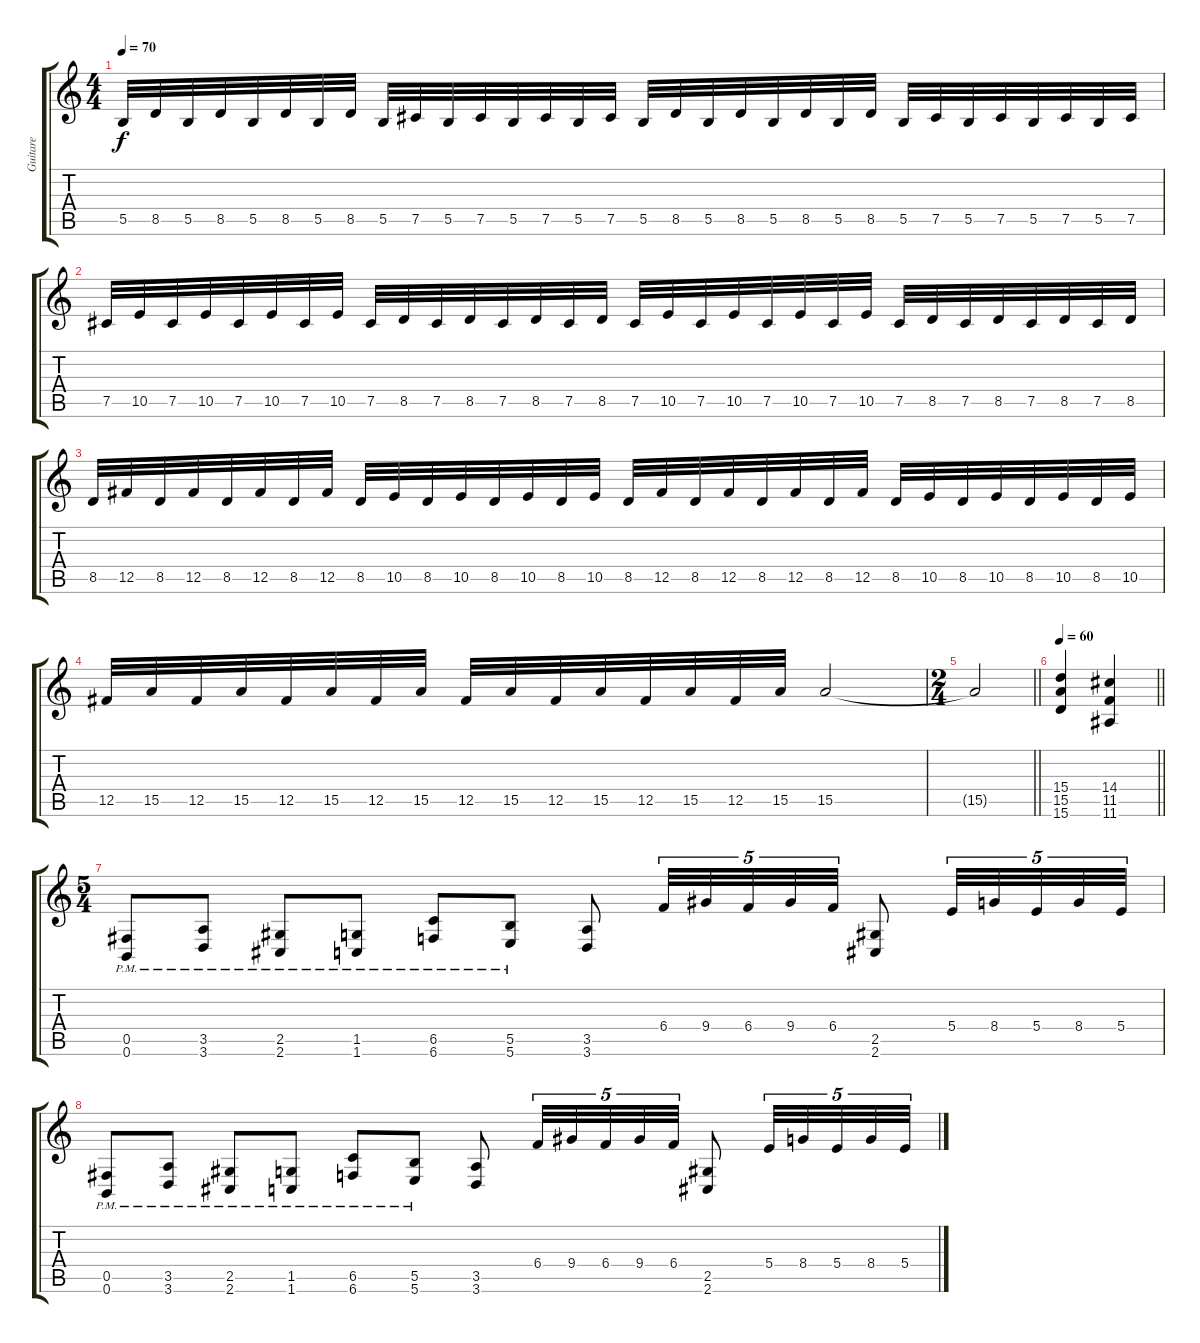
\track ("Guitare" "Guitare") {instrument distortionguitar}
\staff {score tabs}
\tuning (Db4 Ab3 E3 B2 Gb2 B1) {hide}
\ts (4 4)
\section ("" "")
\tempo 70
\clef g2
\ks c
5.5.32{dy f} 8.5.32 5.5.32 8.5.32 5.5.32 8.5.32 5.5.32 8.5.32 5.5.32 7.5.32 5.5.32 7.5.32 5.5.32 7.5.32 5.5.32 7.5.32 5.5.32 8.5.32 5.5.32 8.5.32 5.5.32 8.5.32 5.5.32 8.5.32 5.5.32 7.5.32 5.5.32 7.5.32 5.5.32 7.5.32 5.5.32 7.5.32 |
7.5.32 10.5.32 7.5.32 10.5.32 7.5.32 10.5.32 7.5.32 10.5.32 7.5.32 8.5.32 7.5.32 8.5.32 7.5.32 8.5.32 7.5.32 8.5.32 7.5.32 10.5.32 7.5.32 10.5.32 7.5.32 10.5.32 7.5.32 10.5.32 7.5.32 8.5.32 7.5.32 8.5.32 7.5.32 8.5.32 7.5.32 8.5.32 |
8.5.32 12.5.32 8.5.32 12.5.32 8.5.32 12.5.32 8.5.32 12.5.32 8.5.32 10.5.32 8.5.32 10.5.32 8.5.32 10.5.32 8.5.32 10.5.32 8.5.32 12.5.32 8.5.32 12.5.32 8.5.32 12.5.32 8.5.32 12.5.32 8.5.32 10.5.32 8.5.32 10.5.32 8.5.32 10.5.32 8.5.32 10.5.32 |
12.5.32 15.5.32 12.5.32 15.5.32 12.5.32 15.5.32 12.5.32 15.5.32 12.5.32 15.5.32 12.5.32 15.5.32 12.5.32 15.5.32 12.5.32 15.5.32 15.5.2 |
\ts (2 4)
\barLineRight lightlight
15.5{t}.2 |
\section ("" "")
\tempo 60
\barLineRight lightlight
(15.4 15.5 15.6).4 (14.4 11.5 11.6).4 |
\ts (5 4)
\section ("" "")
(0.5{pm} 0.6{pm}).8 (3.5{pm} 3.6{pm}).8 (2.5{pm} 2.6{pm}).8 (1.5{pm} 1.6{pm}).8 (6.5{pm} 6.6{pm}).8 (5.5{pm} 5.6{pm}).8 (3.5 3.6).8 6.4.32{tu (5 4)} 9.4.32{tu (5 4)} 6.4.32{tu (5 4)} 9.4.32{tu (5 4)} 6.4.32{tu (5 4)} (2.5 2.6).8 5.4.32{tu (5 4)} 8.4.32{tu (5 4)} 5.4.32{tu (5 4)} 8.4.32{tu (5 4)} 5.4.32{tu (5 4)} |
(0.5{pm} 0.6{pm}).8 (3.5{pm} 3.6{pm}).8 (2.5{pm} 2.6{pm}).8 (1.5{pm} 1.6{pm}).8 (6.5{pm} 6.6{pm}).8 (5.5{pm} 5.6{pm}).8 (3.5 3.6).8 6.4.32{tu (5 4)} 9.4.32{tu (5 4)} 6.4.32{tu (5 4)} 9.4.32{tu (5 4)} 6.4.32{tu (5 4)} (2.5 2.6).8 5.4.32{tu (5 4)} 8.4.32{tu (5 4)} 5.4.32{tu (5 4)} 8.4.32{tu (5 4)} 5.4.32{tu (5 4)}
